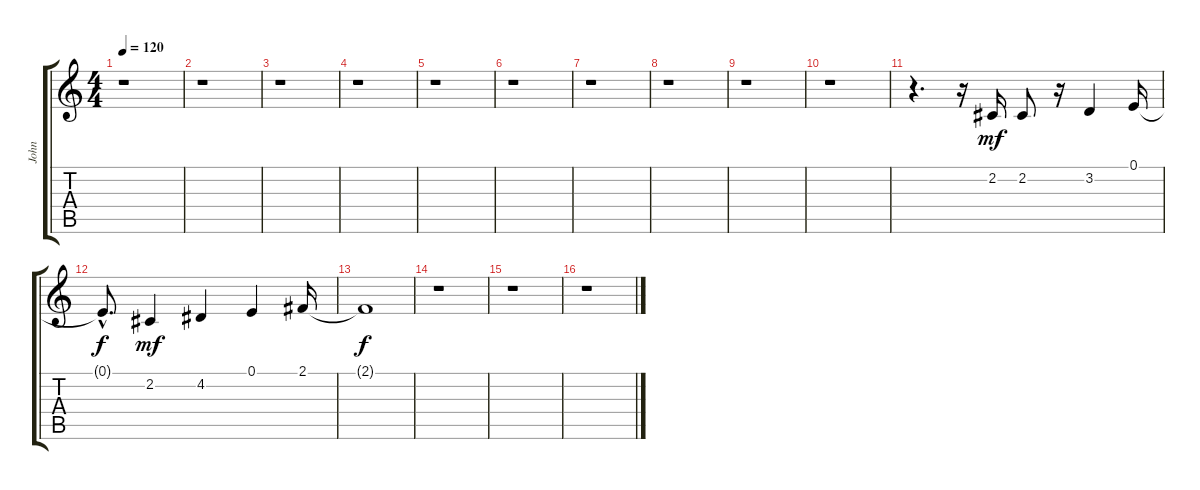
\track ("John" "John") {instrument choiraahs}
\staff {score tabs}
\tuning (E4 B3 G3 D3 A2 E2) {hide}
\ts (4 4)
\tempo 120
\clef g2
\ks c
r.1{dy mf instrument choiraahs} |
r.1 |
r.1 |
r.1 |
r.1 |
r.1 |
r.1 |
r.1 |
r.1 |
r.1 |
r.4{d} r.16 2.2.16 2.2.8 r.16 3.2.4 0.1.16 |
0.1{hac t}.8{d dy f} 2.2.4{dy mf} 4.2.4 0.1.4 2.1.16 |
2.1{t}.1{dy f} |
r.1 |
r.1 |
r.1
